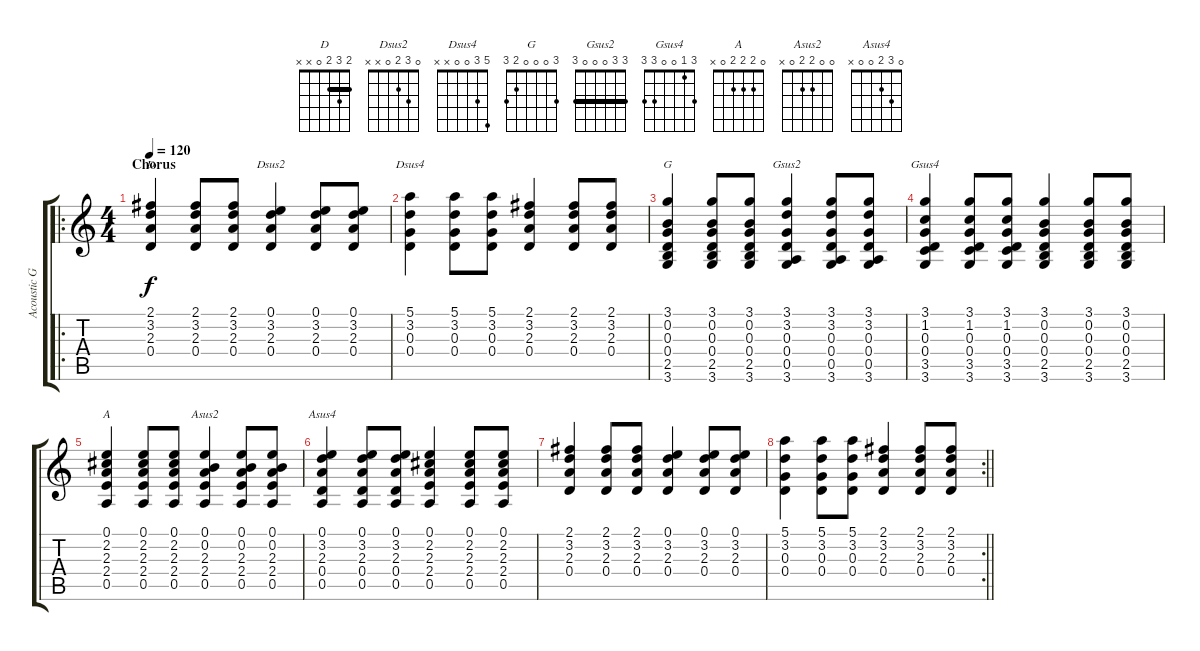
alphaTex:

\track ("Acoustic Guitar" "Acoustic G") {instrument acousticguitarsteel}
\staff {score tabs}
\tuning (E4 B3 G3 D3 A2 E2) {hide}
\chord ("D" 2 3 2 0 x x) {barre 2}
\chord ("Dsus2" 0 3 2 0 x x)
\chord ("Dsus4" 5 3 0 0 x x)
\chord ("G" 3 0 0 0 2 3)
\chord ("Gsus2" 3 3 0 0 0 3) {barre 3}
\chord ("Gsus4" 3 1 0 0 3 3)
\chord ("A" 0 2 2 2 0 x)
\chord ("Asus2" 0 0 2 2 0 x)
\chord ("Asus4" 0 3 2 0 0 x)
\ro
\ts (4 4)
\section ("" "Chorus")
\tempo 120
\clef g2
\ks c
(2.1 3.2 2.3 0.4).4{ch "D" dy f} (2.1 3.2 2.3 0.4).8 (2.1 3.2 2.3 0.4).8 (0.1 3.2 2.3 0.4).4{ch "Dsus2"} (0.1 3.2 2.3 0.4).8 (0.1 3.2 2.3 0.4).8 |
(5.1 3.2 0.3 0.4).4{ch "Dsus4"} (5.1 3.2 0.3 0.4).8 (5.1 3.2 0.3 0.4).8 (2.1 3.2 2.3 0.4).4 (2.1 3.2 2.3 0.4).8 (2.1 3.2 2.3 0.4).8 |
(3.1 0.2 0.3 0.4 2.5 3.6).4{ch "G"} (3.1 0.2 0.3 0.4 2.5 3.6).8 (3.1 0.2 0.3 0.4 2.5 3.6).8 (3.1 3.2 0.3 0.4 0.5 3.6).4{ch "Gsus2"} (3.1 3.2 0.3 0.4 0.5 3.6).8 (3.1 3.2 0.3 0.4 0.5 3.6).8 |
(3.1 1.2 0.3 0.4 3.5 3.6).4{ch "Gsus4"} (3.1 1.2 0.3 0.4 3.5 3.6).8 (3.1 1.2 0.3 0.4 3.5 3.6).8 (3.1 0.2 0.3 0.4 2.5 3.6).4 (3.1 0.2 0.3 0.4 2.5 3.6).8 (3.1 0.2 0.3 0.4 2.5 3.6).8 |
(0.1 2.2 2.3 2.4 0.5).4{ch "A"} (0.1 2.2 2.3 2.4 0.5).8 (0.1 2.2 2.3 2.4 0.5).8 (0.1 0.2 2.3 2.4 0.5).4{ch "Asus2"} (0.1 0.2 2.3 2.4 0.5).8 (0.1 0.2 2.3 2.4 0.5).8 |
(0.1 3.2 2.3 0.4 0.5).4{ch "Asus4"} (0.1 3.2 2.3 0.4 0.5).8 (0.1 3.2 2.3 0.4 0.5).8 (0.1 2.2 2.3 2.4 0.5).4 (0.1 2.2 2.3 2.4 0.5).8 (0.1 2.2 2.3 2.4 0.5).8 |
(2.1 3.2 2.3 0.4).4 (2.1 3.2 2.3 0.4).8 (2.1 3.2 2.3 0.4).8 (0.1 3.2 2.3 0.4).4 (0.1 3.2 2.3 0.4).8 (0.1 3.2 2.3 0.4).8 |
\rc 2
\barLineRight lightlight
(5.1 3.2 0.3 0.4).4 (5.1 3.2 0.3 0.4).8 (5.1 3.2 0.3 0.4).8 (2.1 3.2 2.3 0.4).4 (2.1 3.2 2.3 0.4).8 (2.1 3.2 2.3 0.4).8
